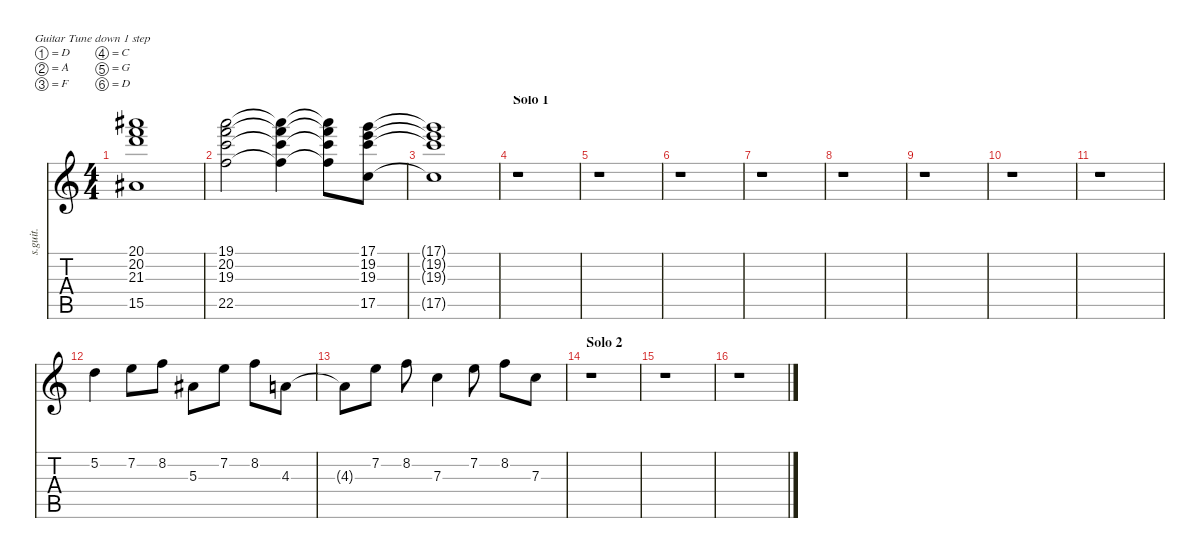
\defaultSystemsLayout 4
\hideDynamics
\bracketExtendMode nobrackets
\track ("Wind" "s.guit.") {instrument churchorgan}
\staff {score tabs}
\tuning (D4 A3 F3 C3 G2 D2)
\displaytranspose 12
\ts (4 4)
\tempo (130 hide)
\clef g2
\ks c
(20.1{t acc #} 20.2{t} 21.3{t} 15.5{t acc #}).1{lyrics (0 "") lyrics (1 "") lyrics (2 "") lyrics (3 "") lyrics (4 "") dy p} |
(19.1 20.2 19.3 22.5).2{lyrics (0 "") lyrics (1 "") lyrics (2 "") lyrics (3 "") lyrics (4 "")} (19.1{t} 20.2{t} 19.3{t} 22.5{t}).4{lyrics (0 "") lyrics (1 "") lyrics (2 "") lyrics (3 "") lyrics (4 "")} (19.1{t} 20.2{t} 19.3{t} 22.5{t}).8{lyrics (0 "") lyrics (1 "") lyrics (2 "") lyrics (3 "") lyrics (4 "")} (17.1 19.2 19.3 17.5).8{lyrics (0 "") lyrics (1 "") lyrics (2 "") lyrics (3 "") lyrics (4 "")} |
(17.1{t} 19.2{t} 19.3{t} 17.5{t}).1{lyrics (0 "") lyrics (1 "") lyrics (2 "") lyrics (3 "") lyrics (4 "")} |
\section ("" "Solo 1")
r.1 |
r.1 |
r.1 |
r.1 |
r.1 |
r.1 |
r.1 |
r.1 |
5.2.4{lyrics (0 "") lyrics (1 "") lyrics (2 "") lyrics (3 "") lyrics (4 "") dy f} 7.2.8{lyrics (0 "") lyrics (1 "") lyrics (2 "") lyrics (3 "") lyrics (4 "")} 8.2.8{lyrics (0 "") lyrics (1 "") lyrics (2 "") lyrics (3 "") lyrics (4 "")} 5.3{acc #}.8{lyrics (0 "") lyrics (1 "") lyrics (2 "") lyrics (3 "") lyrics (4 "")} 7.2.8{lyrics (0 "") lyrics (1 "") lyrics (2 "") lyrics (3 "") lyrics (4 "")} 8.2.8{lyrics (0 "") lyrics (1 "") lyrics (2 "") lyrics (3 "") lyrics (4 "")} 4.3.8{lyrics (0 "") lyrics (1 "") lyrics (2 "") lyrics (3 "") lyrics (4 "")} |
4.3{t}.8{lyrics (0 "") lyrics (1 "") lyrics (2 "") lyrics (3 "") lyrics (4 "")} 7.2.8{lyrics (0 "") lyrics (1 "") lyrics (2 "") lyrics (3 "") lyrics (4 "")} 8.2.8{lyrics (0 "") lyrics (1 "") lyrics (2 "") lyrics (3 "") lyrics (4 "")} 7.3.4{lyrics (0 "") lyrics (1 "") lyrics (2 "") lyrics (3 "") lyrics (4 "")} 7.2.8{lyrics (0 "") lyrics (1 "") lyrics (2 "") lyrics (3 "") lyrics (4 "")} 8.2.8{lyrics (0 "") lyrics (1 "") lyrics (2 "") lyrics (3 "") lyrics (4 "")} 7.3.8{lyrics (0 "") lyrics (1 "") lyrics (2 "") lyrics (3 "") lyrics (4 "")} |
\section ("" "Solo 2")
r.1 |
r.1 |
r.1
